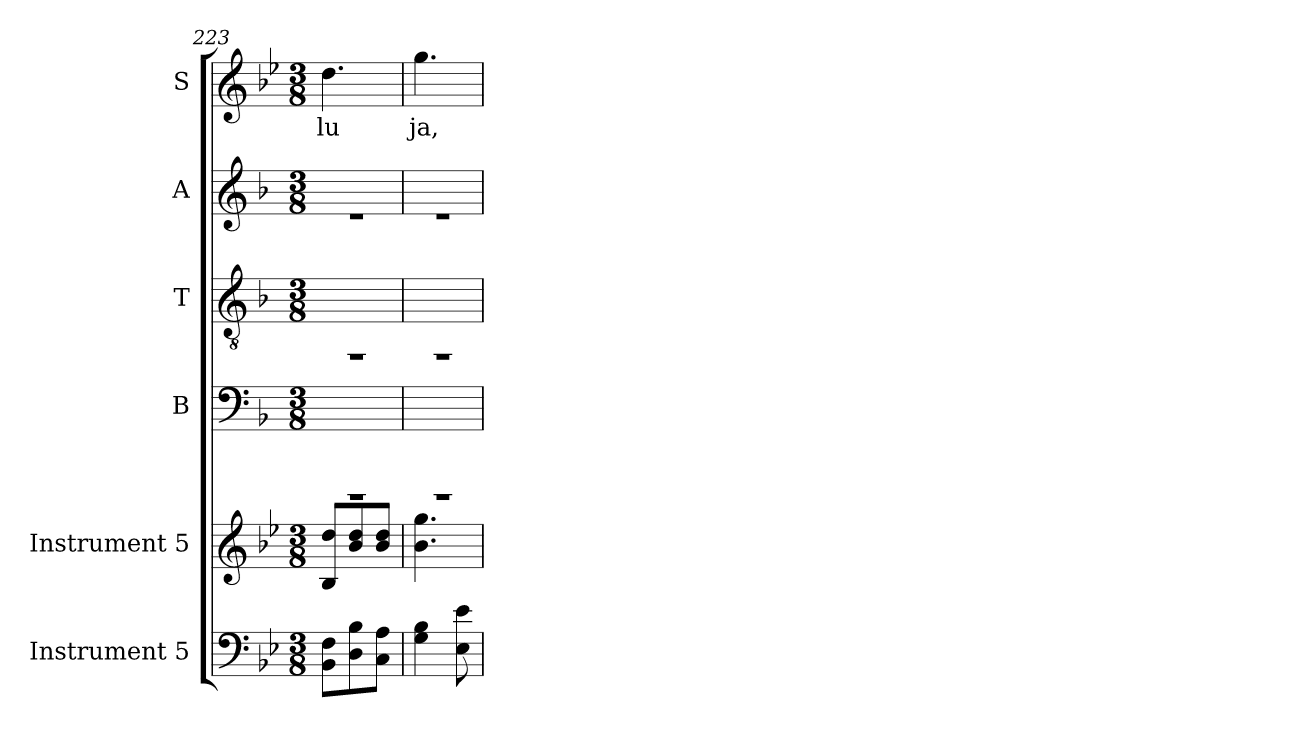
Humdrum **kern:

**kern	**kern	**kern	**kern	**kern	**kern	**text
*part6	*part5	*part4	*part3	*part2	*part1	*part1
*staff6	*staff5	*staff4	*staff3	*staff2	*staff1	*staff1
*I"Instrument 5	*I"Instrument 5	*I"B	*I"T	*I"A	*I"S	*
*	*	*I'B	*I'T	*I'A	*I'S	*
*clefF4	*clefG2	*clefF4	*clefGv2	*clefG2	*clefG2	*
*k[b-e-]	*k[b-e-]	*k[b-]	*k[b-]	*k[b-]	*k[b-e-]	*
*B-:	*B-:	*F:	*F:	*F:	*B-:	*
*M3/8	*M3/8	*M3/8	*M3/8	*M3/8	*M3/8	*
=223	=223	=223	=223	=223	=223	=223
!	!	!	!	!	!	!LO:LY:b:cj
8BB-\ 8F\L	8dd/ 8B-/L	4.rCCC	4.rFF	4.rf	4.dd\	lu
8B-\ 8D\	8b-/ 8dd/	.	.	.	.	.
8A\ 8C\J	8b-/ 8dd/J	.	.	.	.	.
=224	=224	=224	=224	=224	=224	=224
!	!	!	!	!	!	!LO:LY:b:cj
4B-\ 4G\	4.b-\ 4.gg\	4.rCCC	4.rFF	4.rf	4.gg\	ja,
8E-\ 8e-\	.	.	.	.	.	.
=	=	=	=	=	=	=
*-	*-	*-	*-	*-	*-	*-
